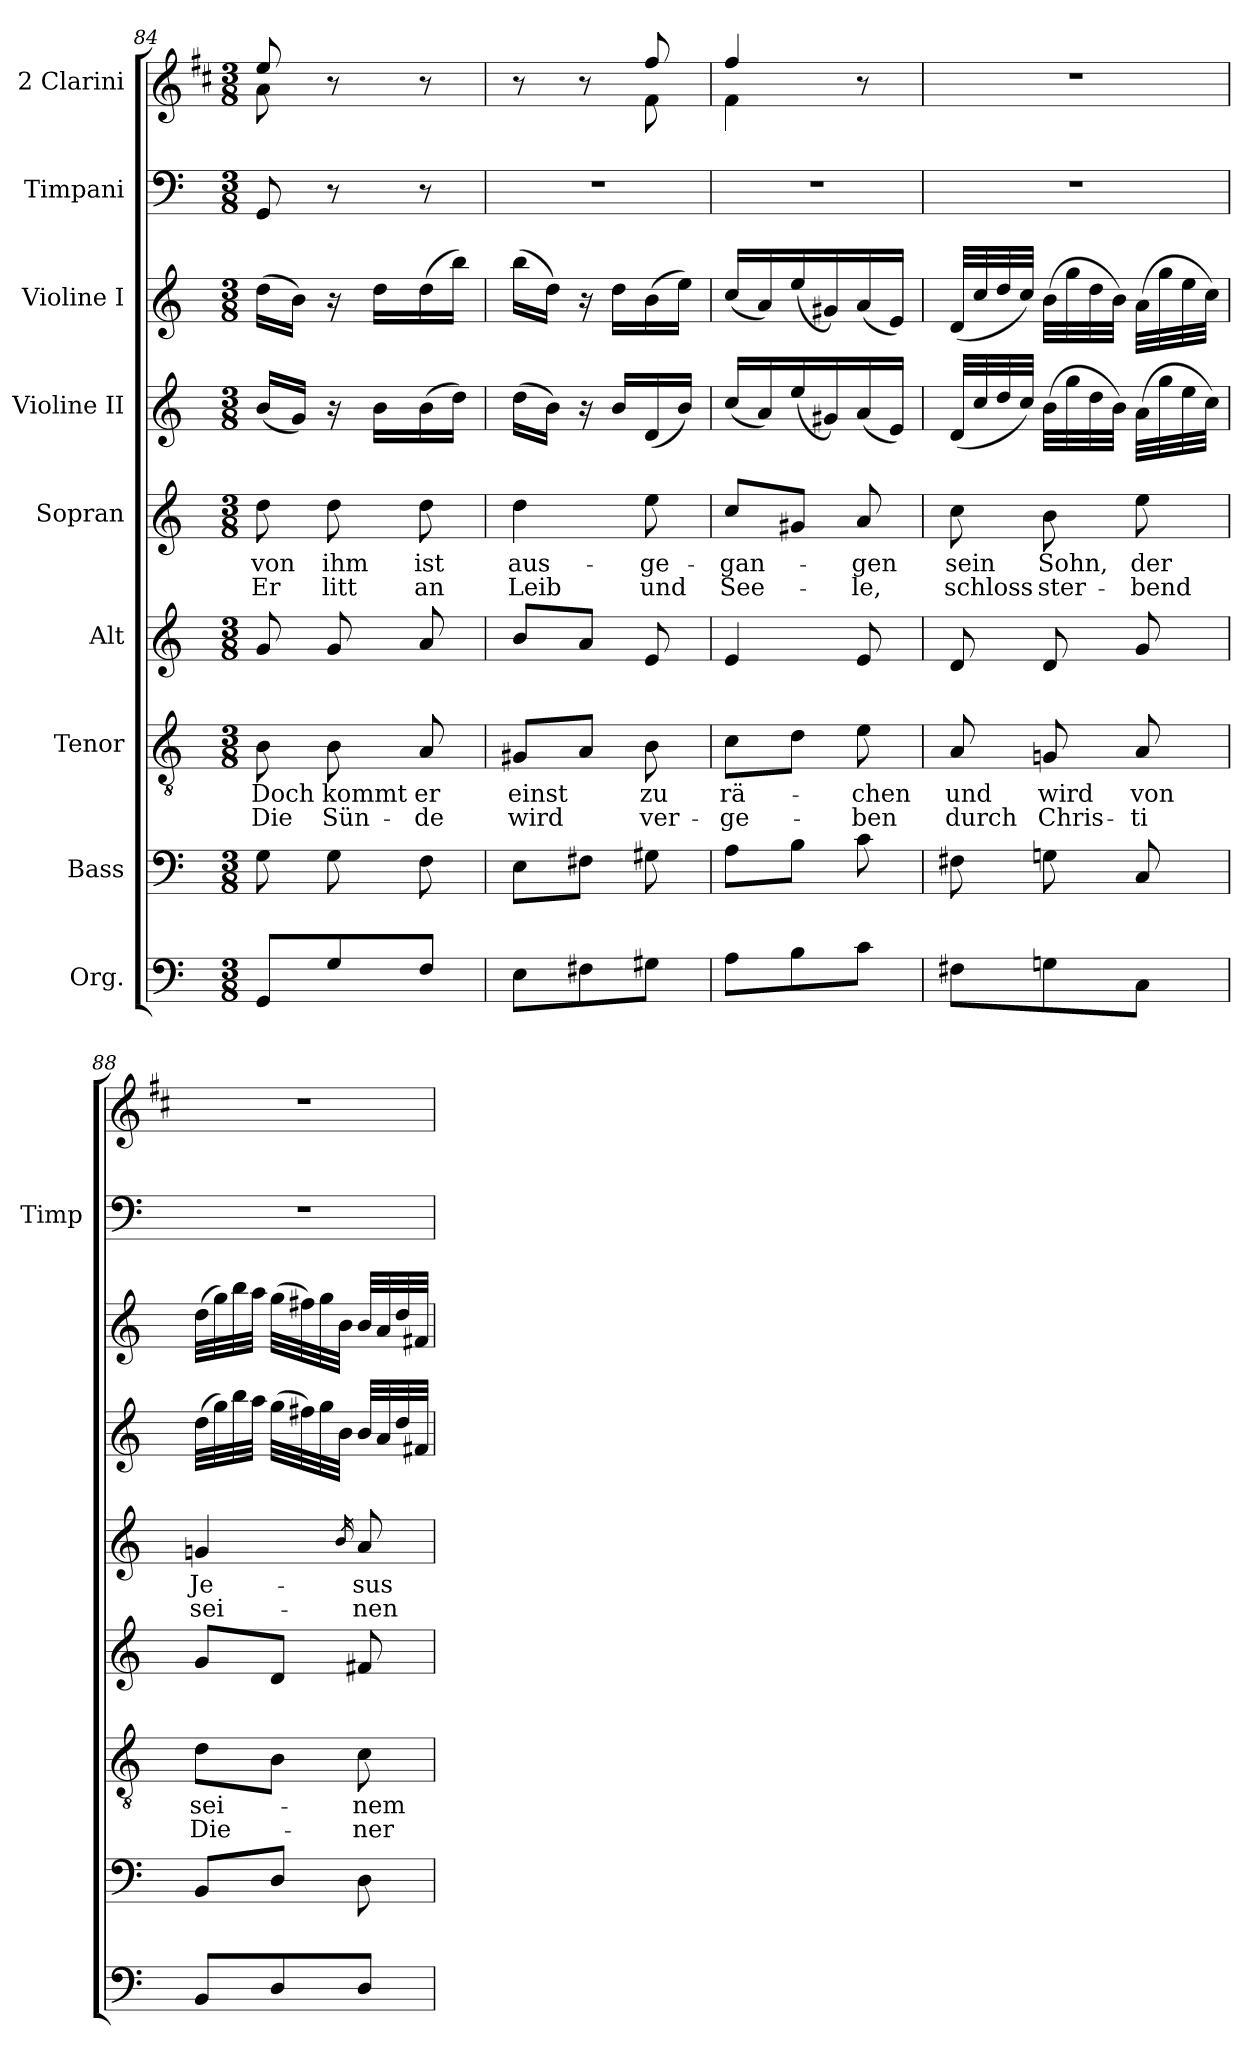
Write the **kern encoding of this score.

**kern	**kern	**kern	**text	**text	**kern	**kern	**text	**text	**kern	**kern	**kern	**kern
*part9	*part8	*part7	*part7	*part7	*part6	*part5	*part5	*part5	*part4	*part3	*part2	*part1
*staff9	*staff8	*staff7	*staff7	*staff7	*staff6	*staff5	*staff5	*staff5	*staff4	*staff3	*staff2	*staff1
*I"Org.	*I"Bass	*I"Tenor	*	*	*I"Alt	*I"Sopran	*	*	*I"Violine II	*I"Violine I	*I"Timpani	*I"2 Clarini
*	*	*	*	*	*	*	*	*	*	*	*I'Timp	*
*clefF4	*clefF4	*clefGv2	*	*	*clefG2	*clefG2	*	*	*clefG2	*clefG2	*clefF4	*clefG2
*ITrd7c12	*	*	*	*	*	*	*	*	*	*	*	*ITrd1c2
*k[]	*k[]	*k[]	*	*	*k[]	*k[]	*	*	*k[]	*k[]	*k[]	*k[]
*C:	*C:	*C:	*	*	*C:	*C:	*	*	*C:	*C:	*C:	*C:
*M3/8	*M3/8	*M3/8	*	*	*M3/8	*M3/8	*	*	*M3/8	*M3/8	*M3/8	*M3/8
=84	=84	=84	=84	=84	=84	=84	=84	=84	=84	=84	=84	=84
*	*	*	*	*	*	*	*	*	*	*	*	*^
8GGG/L	8G\	8B\	Doch	Die	8g/	8dd\	von	Er	(16b/LL	(>16dd\LL	8GG/	8dd/	8g\
.	.	.	.	.	.	.	.	.	16g/JJ)	16b\JJ)	.	.	.
8GG/	8G\	8B\	kommt	Sün-	8g/	8dd\	ihm	litt	16r	16r	8r	8r	8ryy
.	.	.	.	.	.	.	.	.	16b\LL	16dd\LL	.	.	.
8FF/J	8F\	8A/	er	-de	8a/	8dd\	ist	an	(>16b\	(>16dd\	8r	8r	8ryy
.	.	.	.	.	.	.	.	.	16dd\JJ)	16bb\JJ)	.	.	.
=85	=85	=85	=85	=85	=85	=85	=85	=85	=85	=85	=85	=85	=85
8EE\L	8E\L	8G#X/L	einst	wird	8b/L	4dd\	aus-	Leib	(>16dd\LL	(>16bb\LL	4.r	8r	8ryy
.	.	.	.	.	.	.	.	.	16b\JJ)	16dd\JJ)	.	.	.
8FF#X\	8F#X\J	8A/J	.	.	8a/J	.	.	.	16r	16r	.	8r	8ryy
.	.	.	.	.	.	.	.	.	16b/LL	16dd\LL	.	.	.
8GG#X\J	8G#X\	8B\	zu	ver-	8e/	8ee\	-ge-	und	(16d/	(>16b\	.	8ee/	8e\
.	.	.	.	.	.	.	.	.	16b/JJ)	16ee\JJ)	.	.	.
=86	=86	=86	=86	=86	=86	=86	=86	=86	=86	=86	=86	=86	=86
8AA\L	8A\L	8c\L	rä-	-ge-	4e/	8cc/L	-gan-	See-	(16cc/LL	(16cc/LL	4.r	4ee/	4e\
.	.	.	.	.	.	.	.	.	16a/)	16a/)	.	.	.
8BB\	8B\J	8d\J	.	.	.	8g#X/J	.	.	(16ee/	(16ee/	.	.	.
.	.	.	.	.	.	.	.	.	16g#X/)	16g#X/)	.	.	.
8C\J	8c\	8e\	-chen	-ben	8e/	8a/	-gen	-le,	(16a/	(16a/	.	8r	8ryy
.	.	.	.	.	.	.	.	.	16e/JJ)	16e/JJ)	.	.	.
*	*	*	*	*	*	*	*	*	*	*	*	*v	*v
!!LO:LB:g=z
=87	=87	=87	=87	=87	=87	=87	=87	=87	=87	=87	=87	=87
8FF#X\L	8F#X\	8A/	und	durch	8d/	8cc\	sein	schloss	(32d/LLL	(32d/LLL	4.r	4.r
.	.	.	.	.	.	.	.	.	32cc/	32cc/	.	.
.	.	.	.	.	.	.	.	.	32dd/	32dd/	.	.
.	.	.	.	.	.	.	.	.	32cc/JJJ)	32cc/JJJ)	.	.
8GGn\	8Gn\	8Gn/	wird	Chris-	8d/	8b\	Sohn,	ster-	(>32b\LLL	(>32b\LLL	.	.
.	.	.	.	.	.	.	.	.	32gg\	32gg\	.	.
.	.	.	.	.	.	.	.	.	32dd\	32dd\	.	.
.	.	.	.	.	.	.	.	.	32b\JJJ)	32b\JJJ)	.	.
8CC\J	8C/	8A/	von	-ti	8g/	8ee\	der	-bend	(>32a\LLL	(>32a\LLL	.	.
.	.	.	.	.	.	.	.	.	32gg\	32gg\	.	.
.	.	.	.	.	.	.	.	.	32ee\	32ee\	.	.
.	.	.	.	.	.	.	.	.	32cc\JJJ)	32cc\JJJ)	.	.
=88	=88	=88	=88	=88	=88	=88	=88	=88	=88	=88	=88	=88
8BBB/L	8BB/L	8d\L	sei-	Die-	8g/L	4gn/	Je-	sei-	(>32dd\LLL	(>32dd\LLL	4.r	4.r
.	.	.	.	.	.	.	.	.	32gg\)	32gg\)	.	.
.	.	.	.	.	.	.	.	.	32bb\	32bb\	.	.
.	.	.	.	.	.	.	.	.	32aa\JJJ	32aa\JJJ	.	.
8DD/	8D/J	8B\J	.	.	8d/J	.	.	.	(>32gg\LLL	(>32gg\LLL	.	.
.	.	.	.	.	.	.	.	.	32ff#X\)	32ff#X\)	.	.
.	.	.	.	.	.	.	.	.	32gg\	32gg\	.	.
.	.	.	.	.	.	.	.	.	32b\JJJ	32b\JJJ	.	.
.	.	.	.	.	.	16qb/	.	.	.	.	.	.
8DD/J	8D\	8c\	-nem	-ner	8f#X/	8a/	-sus	-nen	32b/LLL	32b/LLL	.	.
.	.	.	.	.	.	.	.	.	32a/	32a/	.	.
.	.	.	.	.	.	.	.	.	32dd/	32dd/	.	.
.	.	.	.	.	.	.	.	.	32f#X/JJJ	32f#X/JJJ	.	.
=	=	=	=	=	=	=	=	=	=	=	=	=
*-	*-	*-	*-	*-	*-	*-	*-	*-	*-	*-	*-	*-
